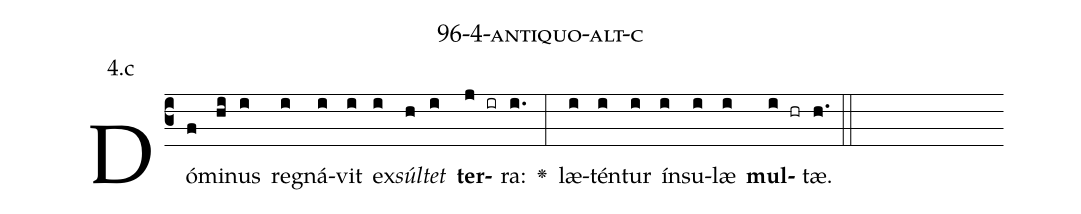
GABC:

name: 96-4-antiquo-alt-c;
annotation: 4.c;
%%
(c3)Dó(f)mi(hi)nus(i) re(i)gná(i)vit(i) ex(i)<i>súl</i>(h)<i>tet</i>(i) <b>ter</b>(j ir)ra:(i.) <v>\greheightstar</v>(:) læ(i)tén(i)tur(i) ín(i)su(i)læ(i) <b>mul</b>(i hr)tæ.(h.) (::)


%E(i) u(i) o(i) u(i) a(i) e.(h.) (::)
